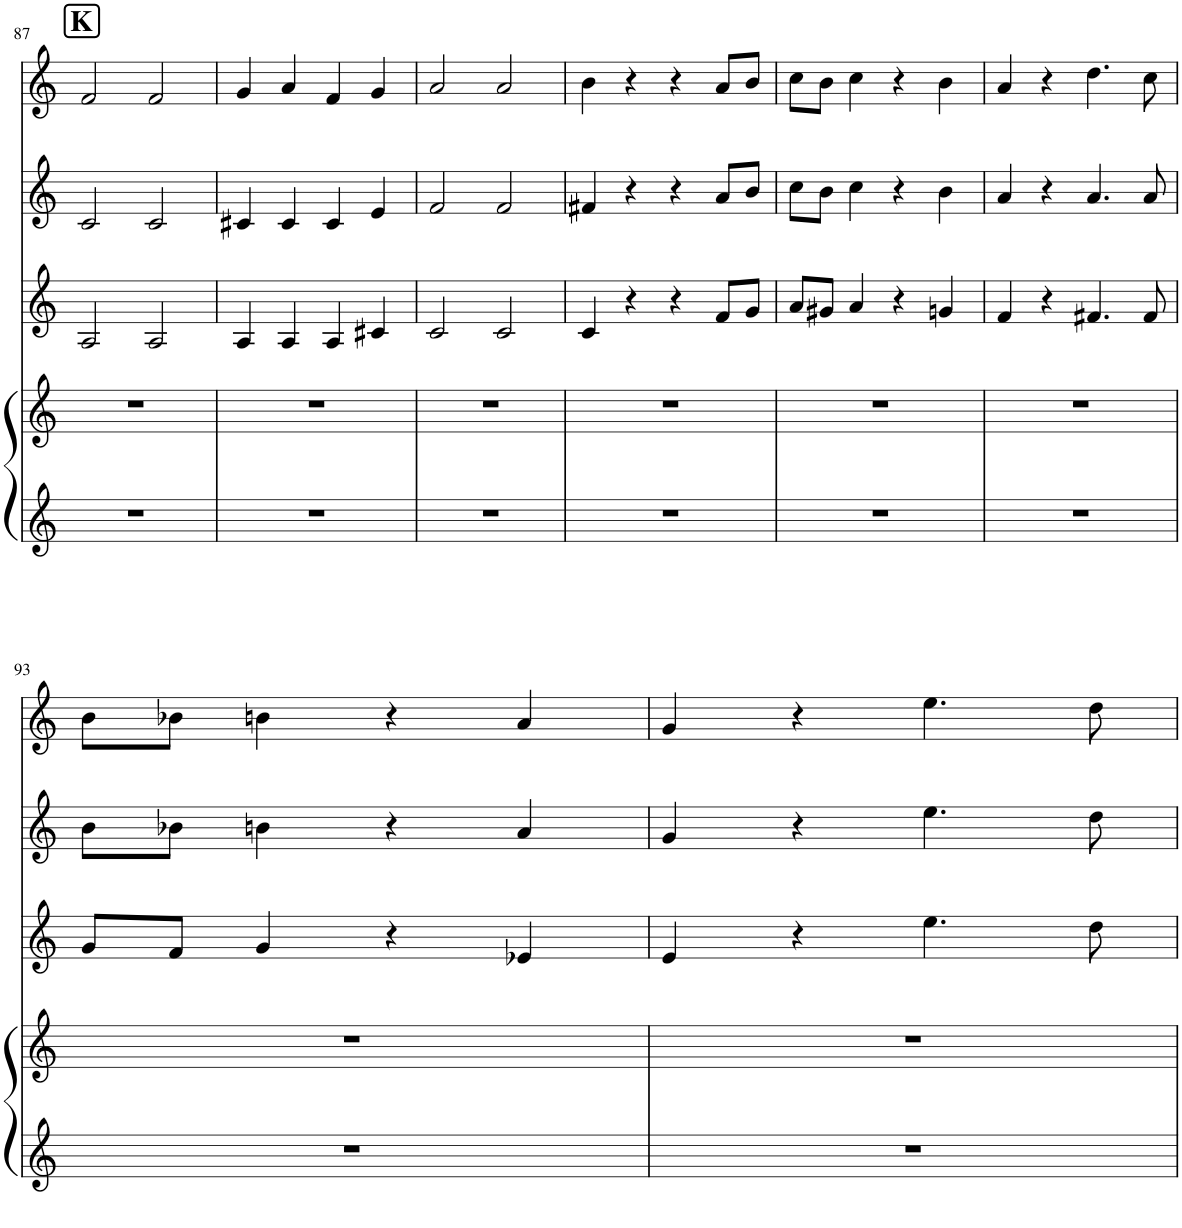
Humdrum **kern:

**kern	**kern	**kern	**kern	**kern
*part4	*part4	*part3	*part2	*part1
*staff5	*staff4	*staff3	*staff2	*staff1
*I"Piano	*	*I"Piano	*I"Piano	*I"Piano
*I'Pno	*	*I'Pno	*I'Pno	*I'Pno
!!LO:PB:g=z
*clefG2	*clefG2	*clefG2	*clefG2	*clefG2
*k[]	*k[]	*k[]	*k[]	*k[]
*M2/2	*M2/2	*M2/2	*M2/2	*M2/2
*met(c|)	*met(c|)	*met(c|)	*met(c|)	*met(c|)
!!LO:REH:place=s1:a:B:cj:fs=14:t=K
=87	=87	=87	=87	=87
1r	1r	2A/	2c/	2f/
.	.	2A/	2c/	2f/
=88	=88	=88	=88	=88
1r	1r	4A/	4c#X/	4g/
.	.	4A/	4c#/	4a/
.	.	4A/	4c#/	4f/
.	.	4c#X/	4e/	4g/
=89	=89	=89	=89	=89
1r	1r	2c/	2f/	2a/
.	.	2c/	2f/	2a/
=90	=90	=90	=90	=90
1r	1r	4c/	4f#X/	4b\
.	.	4r	4r	4r
.	.	4r	4r	4r
.	.	8f/L	8a/L	8a/L
.	.	8g/J	8b/J	8b/J
=91	=91	=91	=91	=91
1r	1r	8a/L	8cc\L	8cc\L
.	.	8g#X/J	8b\J	8b\J
.	.	4a/	4cc\	4cc\
.	.	4r	4r	4r
.	.	4gn/	4b\	4b\
=92	=92	=92	=92	=92
1r	1r	4f/	4a/	4a/
.	.	4r	4r	4r
.	.	4.f#X/	4.a/	4.dd\
.	.	8f#/	8a/	8cc\
!!LO:LB:g=z
=93	=93	=93	=93	=93
1r	1r	8g/L	8b\L	8b\L
.	.	8f/J	8b-X\J	8b-X\J
.	.	4g/	4bn\	4bn\
.	.	4r	4r	4r
.	.	4e-X/	4a/	4a/
=94	=94	=94	=94	=94
1r	1r	4e/	4g/	4g/
.	.	4r	4r	4r
.	.	4.ee\	4.ee\	4.ee\
.	.	8dd\	8dd\	8dd\
=	=	=	=	=
*-	*-	*-	*-	*-
